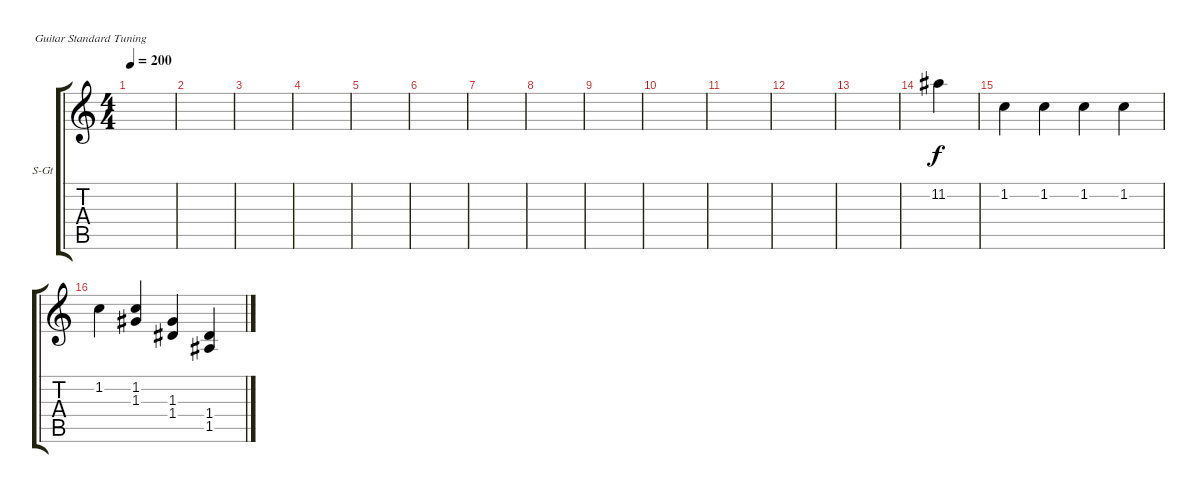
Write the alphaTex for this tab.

\defaultSystemsLayout 4
\bracketExtendMode groupsimilarinstruments
\firstSystemTrackNameOrientation horizontal
\otherSystemsTrackNameOrientation horizontal
\track ("Steel Guitar" "S-Gt") {instrument acousticguitarsteel}
\staff {score tabs}
\tuning (E4 B3 G3 D3 A2 E2)
\ts (4 4)
\tempo 200
\clef g2
\ks c
|
|
|
|
|
|
|
|
|
|
|
|
|
11.2.4 |
1.2.4 1.2.4 1.2.4 1.2.4 |
1.2.4 (1.2 1.3).4 (1.3 1.4).4 (1.4 1.5).4
